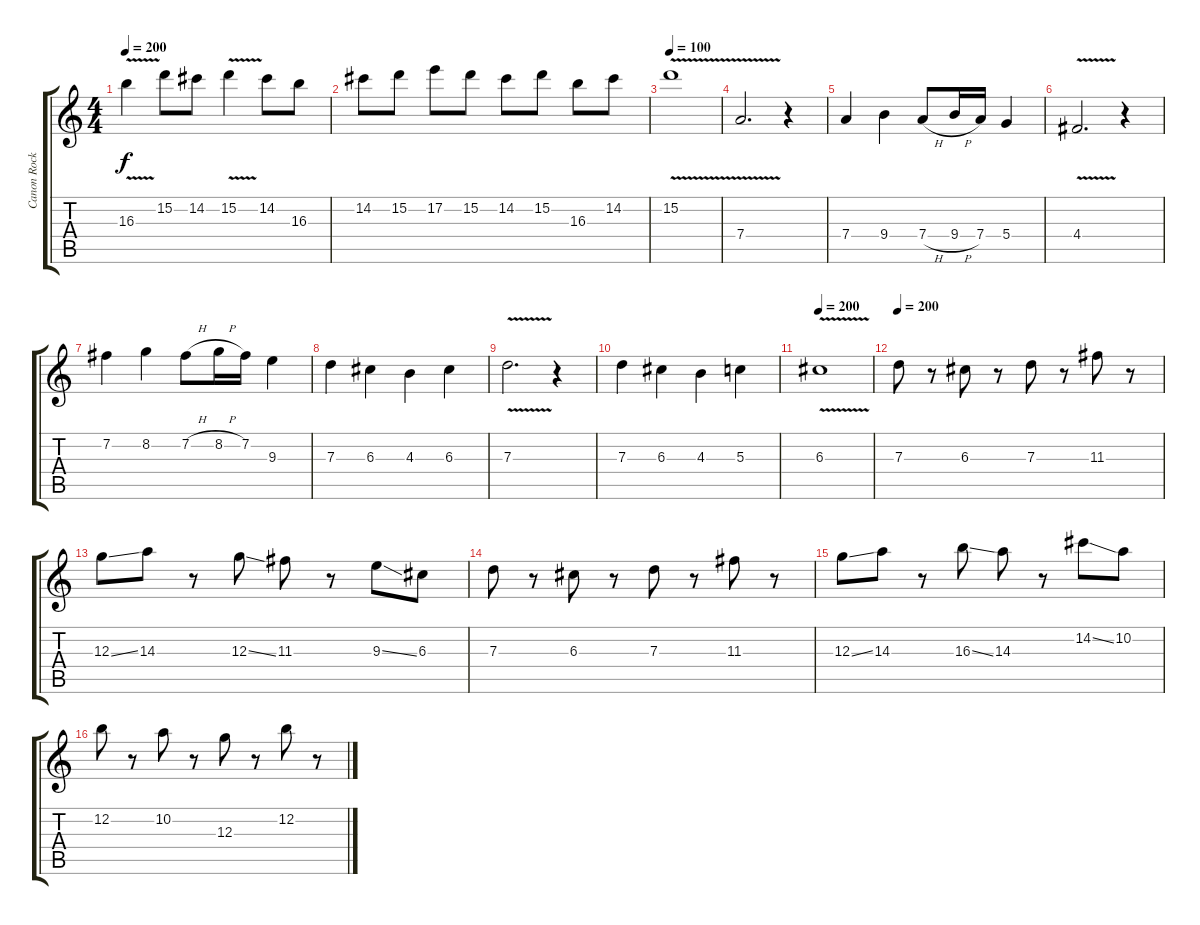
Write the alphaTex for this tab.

\track ("Canon Rock" "Canon Rock") {instrument distortionguitar}
\staff {score tabs}
\tuning (E4 B3 G3 D3 A2 E2) {hide}
\ts (4 4)
\tempo 200
\clef g2
\ks c
16.3{v}.4{dy f} 15.2.8 14.2.8 15.2{v}.4 14.2.8 16.3.8 |
14.2.8 15.2.8 17.2.8 15.2.8 14.2.8 15.2.8 16.3.8 14.2.8 |
\tempo 100
15.2{v}.1 |
7.4{v}.2{d} r.4 |
7.4.4 9.4.4 7.4{h}.8 9.4{h}.16 7.4.16 5.4.4 |
4.4{v}.2{d} r.4 |
7.2.4 8.2.4 7.2{h}.8 8.2{h}.16 7.2.16 9.3.4 |
7.3.4 6.3.4 4.3.4 6.3.4 |
7.3{v}.2{d} r.4 |
7.3.4 6.3.4 4.3.4 5.3.4 |
\tempo 200
6.3{v}.1 |
\tempo 200
7.3.8 r.8 6.3.8 r.8 7.3.8 r.8 11.3.8 r.8 |
12.3{ss}.8 14.3.8 r.8 12.3{ss}.8 11.3.8 r.8 9.3{ss}.8 6.3.8 |
7.3.8 r.8 6.3.8 r.8 7.3.8 r.8 11.3.8 r.8 |
12.3{ss}.8 14.3.8 r.8 16.3{ss}.8 14.3.8 r.8 14.2{ss}.8 10.2.8 |
12.2.8 r.8 10.2.8 r.8 12.3.8 r.8 12.2.8 r.8
